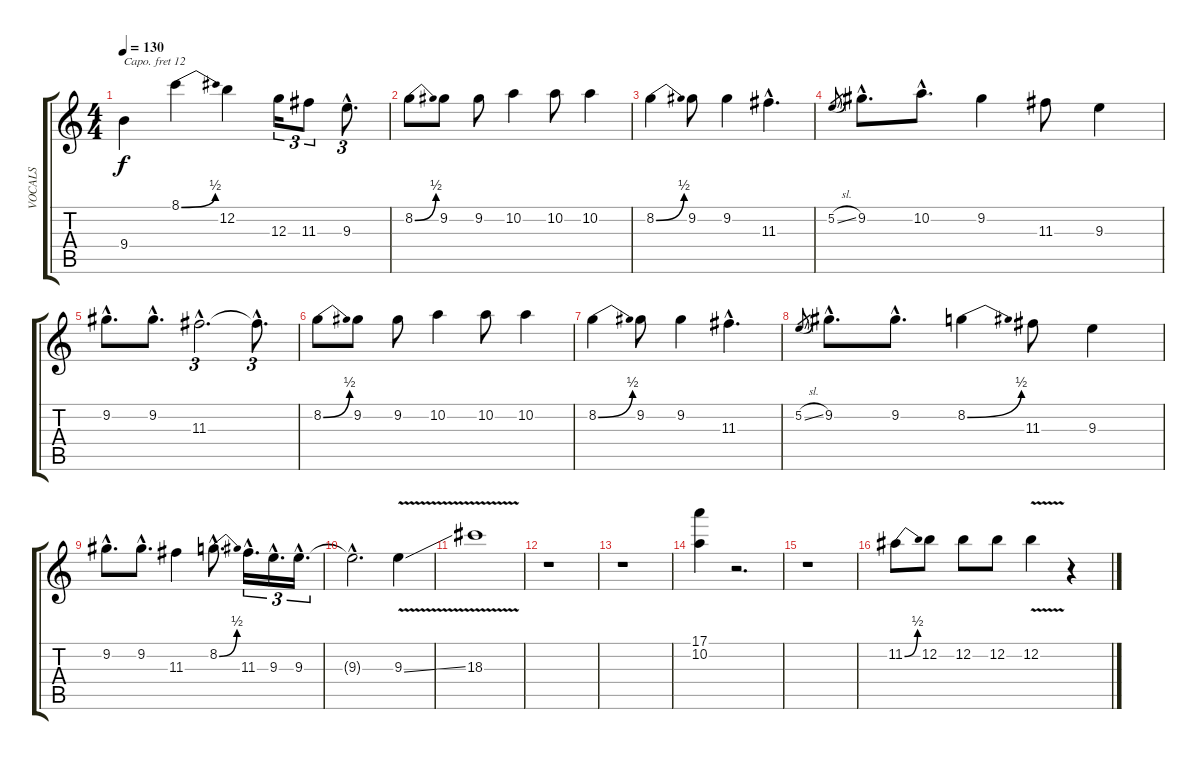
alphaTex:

\track ("VOCALS" "VOCALS") {instrument lead2sawtooth}
\staff {score tabs}
\capo 12
\tuning (E4 B3 G3 D3 A2 E2) {hide}
\ts (4 4)
\tempo 130
\clef g2
\ks c
9.4{t}.4{dy f} 8.1{be (bend 0 0 60 2)}.4 12.2.4 12.3.16{tu (3 2)} 11.3.8{tu (3 2)} 9.3{hac}.8{d tu (3 2)} |
8.2{be (bend 0 0 60 2)}.8 9.2.8 9.2.8 10.2.4 10.2.8 10.2.4 |
8.2{be (bend 0 0 60 2)}.4 9.2.8 9.2.4 11.3{hac}.4{d} |
5.2{sl}.8{gr} 9.2{hac}.8{d} 10.2{hac}.8{d} 9.2.4 11.3.8 9.3.4 |
9.2{hac}.8{d} 9.2{hac}.8{d} 11.3{hac}.2{d tu (3 2)} 11.3{hac t}.8{d tu (3 2)} |
8.2{be (bend 0 0 60 2)}.8 9.2.8 9.2.8 10.2.4 10.2.8 10.2.4 |
8.2{be (bend 0 0 60 2)}.4 9.2.8 9.2.4 11.3{hac}.4{d} |
5.2{sl}.8{gr} 9.2{hac}.8{d} 9.2{hac}.8{d} 8.2{be (bend 0 0 60 2)}.4 11.3.8 9.3.4 |
9.2{hac}.8{d} 9.2{hac}.8{d} 11.3.4 8.2{be (bend 0 0 60 2) hac}.8{d} 11.3{hac}.16{d tu (3 2)} 9.3{hac}.16{d tu (3 2)} 9.3{hac}.16{d tu (3 2)} |
9.3{hac t}.2{d} 9.3{v ss}.4 |
18.3{v}.1 |
r.1 |
r.1 |
(17.1 10.2).4 r.2{d} |
r.1 |
11.2{be (bend 0 0 60 2)}.8 12.2.8 12.2.8 12.2.8 12.2{v}.4 r.4
